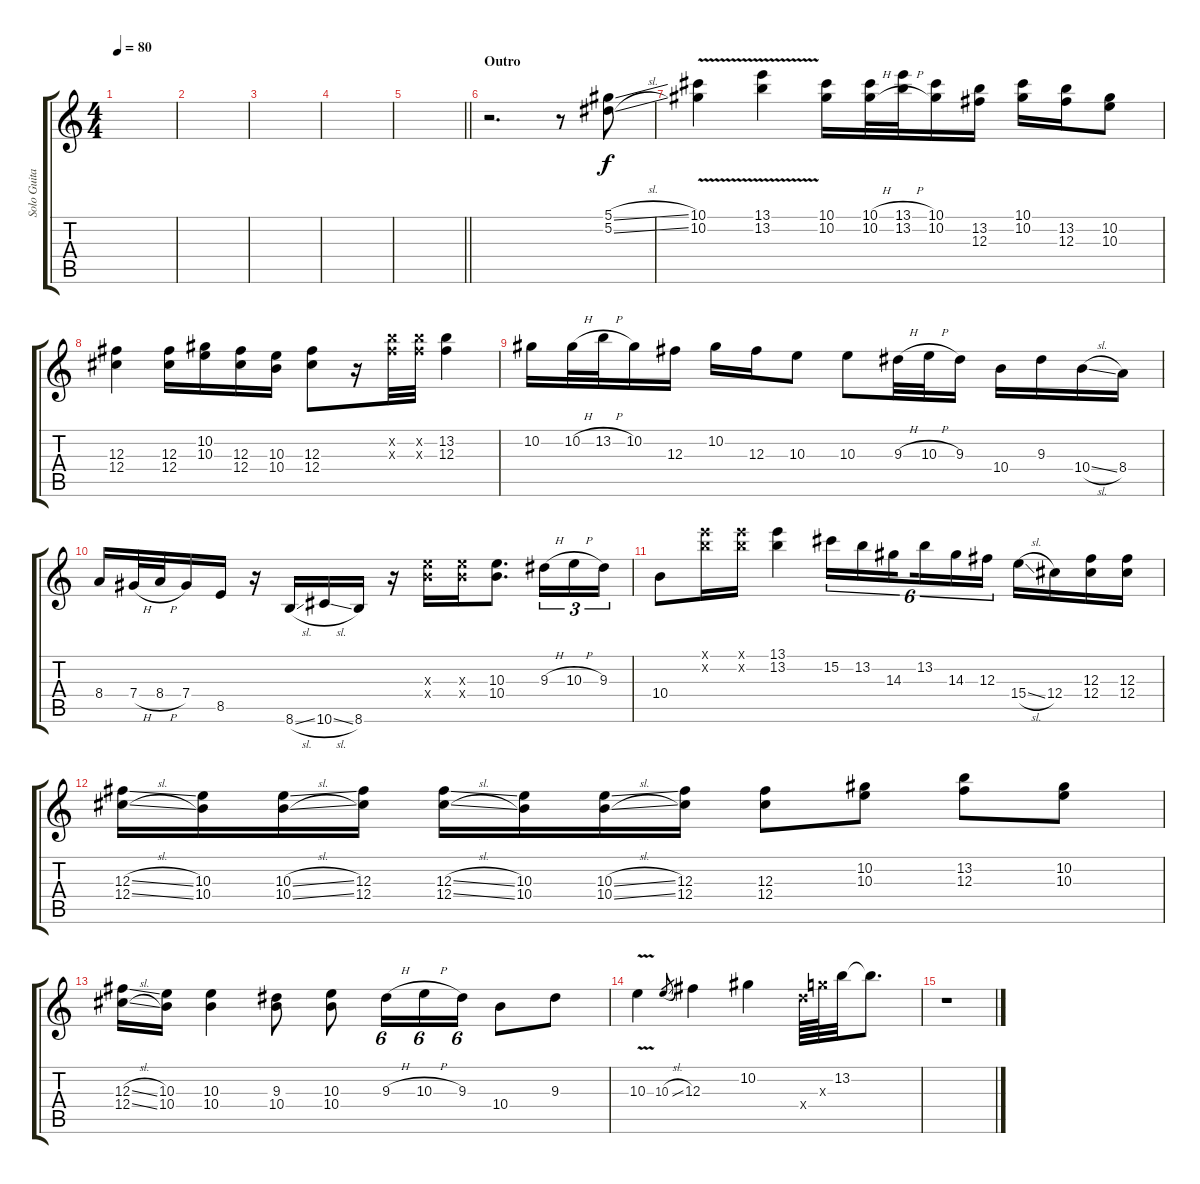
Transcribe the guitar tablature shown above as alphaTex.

\track ("Solo Guitar" "Solo Guita") {instrument distortionguitar}
\staff {score tabs}
\tuning (Eb4 Bb3 Gb3 Db3 Ab2 Eb2) {hide}
\ts (4 4)
\tempo 80
\clef g2
\ks c
|
|
|
|
\barLineRight lightlight
|
\section ("" "Outro")
r.2{d} r.8 (5.1{sl} 5.2{sl}).8 |
(10.1{v} 10.2{v}).4 (13.1{v} 13.2{v}).4 (10.1 10.2).16 (10.1{h} 10.2{h}).32 (13.1{h} 13.2{h}).32 (10.1 10.2).16 (13.2 12.3).16 (10.1 10.2).16 (13.2 12.3).16 (10.2 10.3).8 |
(12.3 12.4).4 (12.3 12.4).16 (10.2 10.3).16 (12.3 12.4).16 (10.3 10.4).16 (12.3 12.4).8 r.16 (13.2{x} 12.3{x}).32 (13.2{x} 12.3{x}).32 (13.2 12.3).4 |
10.2.16 10.2{h}.32 13.2{h}.32 10.2.16 12.3.16 10.2.16 12.3.16 10.3.8 10.3.8 9.3{h}.32 10.3{h}.32 9.3.16 10.4.16 9.3.16 10.4{sl}.16 8.4.16 |
8.4.16 7.4{h}.32 8.4{h}.32 7.4.16 8.5.16 r.16 8.6{sl}.16 10.6{sl}.16 8.6.16 r.16 (10.3{x} 10.4{x}).16 (10.3{x} 10.4{x}).16 (10.3 10.4).8{d} 9.3{h}.16{tu (3 2)} 10.3{h}.16{tu (3 2)} 9.3.16{tu (3 2)} |
10.4.8 (13.1{x} 13.2{x}).16 (13.1{x} 13.2{x}).16 (13.1 13.2).4 15.2.16{tu (6 4)} 13.2.16{tu (6 4)} 14.3.16{tu (6 4) beam splitsecondary} 13.2.16{tu (6 4)} 14.3.16{tu (6 4)} 12.3.16{tu (6 4)} 15.4{sl}.16 12.4.16 (12.3 12.4).16 (12.3 12.4).16 |
(12.3{sl} 12.4{sl}).16 (10.3 10.4).16 (10.3{sl} 10.4{sl}).16 (12.3 12.4).16 (12.3{sl} 12.4{sl}).16 (10.3 10.4).16 (10.3{sl} 10.4{sl}).16 (12.3 12.4).16 (12.3 12.4).8 (10.2 10.3).8 (13.2 12.3).8 (10.2 10.3).8 |
(12.3{sl} 12.4{sl}).16 (10.3 10.4).16 (10.3 10.4).4 (9.3 10.4).8 (10.3 10.4).8 9.3{h}.16{tu (6 4)} 10.3{h}.16{tu (6 4)} 9.3.16{tu (6 4)} 10.4.8 9.3.8 |
10.3{v}.4 10.3{sl}.8{gr} 12.3.4 10.2.4 13.4{x}.64 13.3{x}.64 13.2.32 13.2{t}.8{d} |
r.1
